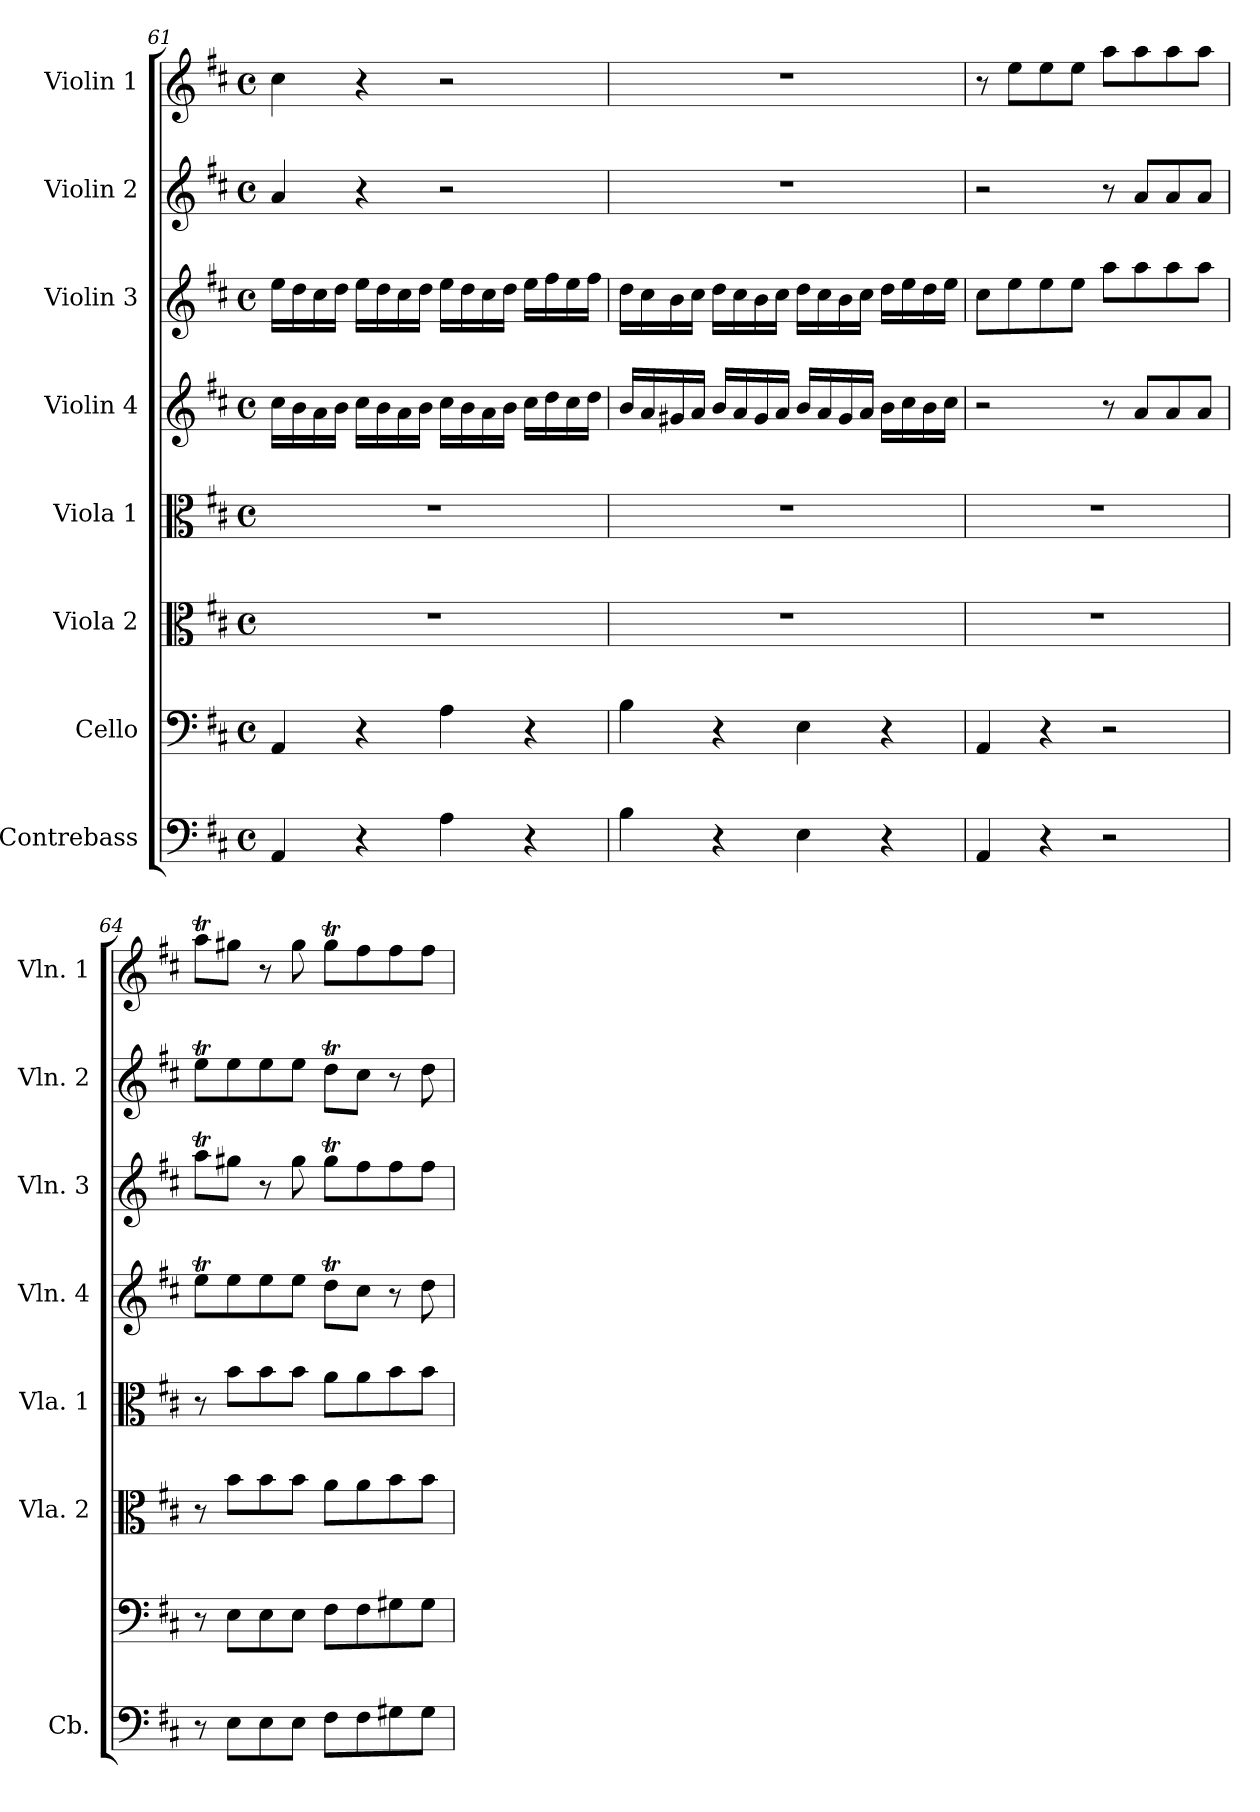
**kern	**kern	**kern	**kern	**kern	**kern	**kern	**kern
*part8	*part7	*part6	*part5	*part4	*part3	*part2	*part1
*staff8	*staff7	*staff6	*staff5	*staff4	*staff3	*staff2	*staff1
*I"Contrebass	*I"Cello	*I"Viola 2	*I"Viola 1	*I"Violin 4	*I"Violin 3	*I"Violin 2	*I"Violin 1
*I'Cb.	*	*I'Vla. 2	*I'Vla. 1	*I'Vln. 4	*I'Vln. 3	*I'Vln. 2	*I'Vln. 1
*clefF4	*clefF4	*clefC3	*clefC3	*clefG2	*clefG2	*clefG2	*clefG2
*ITrd7c12	*	*	*	*	*	*	*
*k[f#c#]	*k[f#c#]	*k[f#c#]	*k[f#c#]	*k[f#c#]	*k[f#c#]	*k[f#c#]	*k[f#c#]
*M4/4	*M4/4	*M4/4	*M4/4	*M4/4	*M4/4	*M4/4	*M4/4
*met(c)	*met(c)	*met(c)	*met(c)	*met(c)	*met(c)	*met(c)	*met(c)
=61	=61	=61	=61	=61	=61	=61	=61
4AAA/	4AA/	1r	1r	16cc#\LL	16ee\LL	4a/	4cc#\
.	.	.	.	16b\	16dd\	.	.
.	.	.	.	16a\	16cc#\	.	.
.	.	.	.	16b\JJ	16dd\JJ	.	.
4r	4r	.	.	16cc#\LL	16ee\LL	4r	4r
.	.	.	.	16b\	16dd\	.	.
.	.	.	.	16a\	16cc#\	.	.
.	.	.	.	16b\JJ	16dd\JJ	.	.
4AA\	4A\	.	.	16cc#\LL	16ee\LL	2r	2r
.	.	.	.	16b\	16dd\	.	.
.	.	.	.	16a\	16cc#\	.	.
.	.	.	.	16b\JJ	16dd\JJ	.	.
4r	4r	.	.	16cc#\LL	16ee\LL	.	.
.	.	.	.	16dd\	16ff#\	.	.
.	.	.	.	16cc#\	16ee\	.	.
.	.	.	.	16dd\JJ	16ff#\JJ	.	.
!!LO:PB:g=z
=62	=62	=62	=62	=62	=62	=62	=62
4BB\	4B\	1r	1r	16b/LL	16dd\LL	1r	1r
.	.	.	.	16a/	16cc#\	.	.
.	.	.	.	16g#X/	16b\	.	.
.	.	.	.	16a/JJ	16cc#\JJ	.	.
4r	4r	.	.	16b/LL	16dd\LL	.	.
.	.	.	.	16a/	16cc#\	.	.
.	.	.	.	16g#/	16b\	.	.
.	.	.	.	16a/JJ	16cc#\JJ	.	.
4EE\	4E\	.	.	16b/LL	16dd\LL	.	.
.	.	.	.	16a/	16cc#\	.	.
.	.	.	.	16g#/	16b\	.	.
.	.	.	.	16a/JJ	16cc#\JJ	.	.
4r	4r	.	.	16b\LL	16dd\LL	.	.
.	.	.	.	16cc#\	16ee\	.	.
.	.	.	.	16b\	16dd\	.	.
.	.	.	.	16cc#\JJ	16ee\JJ	.	.
=63	=63	=63	=63	=63	=63	=63	=63
4AAA/	4AA/	1r	1r	2r	8cc#\L	2r	8r
.	.	.	.	.	8ee\	.	8ee\L
4r	4r	.	.	.	8ee\	.	8ee\
.	.	.	.	.	8ee\J	.	8ee\J
2r	2r	.	.	8r	8aa\L	8r	8aa\L
.	.	.	.	8a/L	8aa\	8a/L	8aa\
.	.	.	.	8a/	8aa\	8a/	8aa\
.	.	.	.	8a/J	8aa\J	8a/J	8aa\J
=64	=64	=64	=64	=64	=64	=64	=64
8r	8r	8r	8r	8eeT\L	8aaT\L	8eeT\L	8aaT\L
8EE\L	8E\L	8b\L	8b\L	8ee\	8gg#X\J	8ee\	8gg#X\J
8EE\	8E\	8b\	8b\	8ee\	8r	8ee\	8r
8EE\J	8E\J	8b\J	8b\J	8ee\J	8gg#\	8ee\J	8gg#\
8FF#\L	8F#\L	8a\L	8a\L	8ddT\L	8gg#t\L	8ddT\L	8gg#t\L
8FF#\	8F#\	8a\	8a\	8cc#\J	8ff#\	8cc#\J	8ff#\
8GG#X\	8G#X\	8b\	8b\	8r	8ff#\	8r	8ff#\
8GG#\J	8G#\J	8b\J	8b\J	8dd\	8ff#\J	8dd\	8ff#\J
=	=	=	=	=	=	=	=
*-	*-	*-	*-	*-	*-	*-	*-
